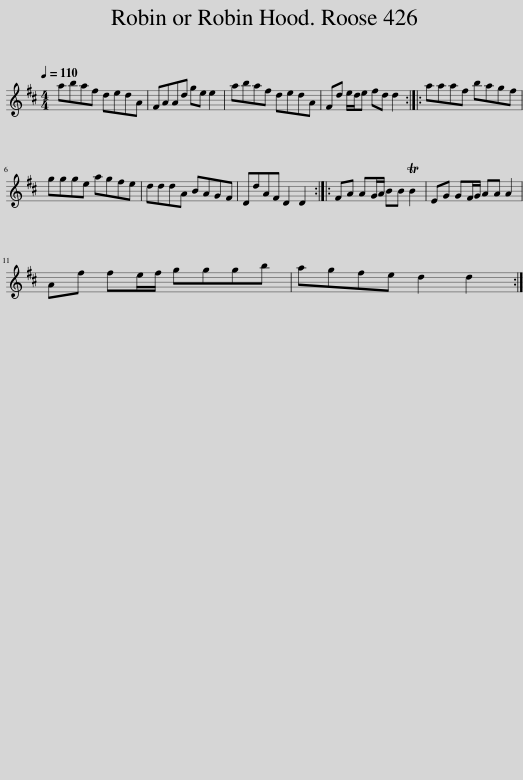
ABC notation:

X:1
L:1/8
Q:1/4=110
M:4/4
I:linebreak $
K:D
V:1 treble
V:1
 abaf dedA | FAAd ge e2 | abaf dedA | Fd e/d/e fd d2 :: aaaf bagf |$ %5
 ggge agfe | dddA BAGF | DdAF D2 D2 :: FA AG/A/ BB TB2 | EG GF/G/ AA A2 |$ %10
 Af fe/f/ gggb | agfe d2 d2 :| %12
